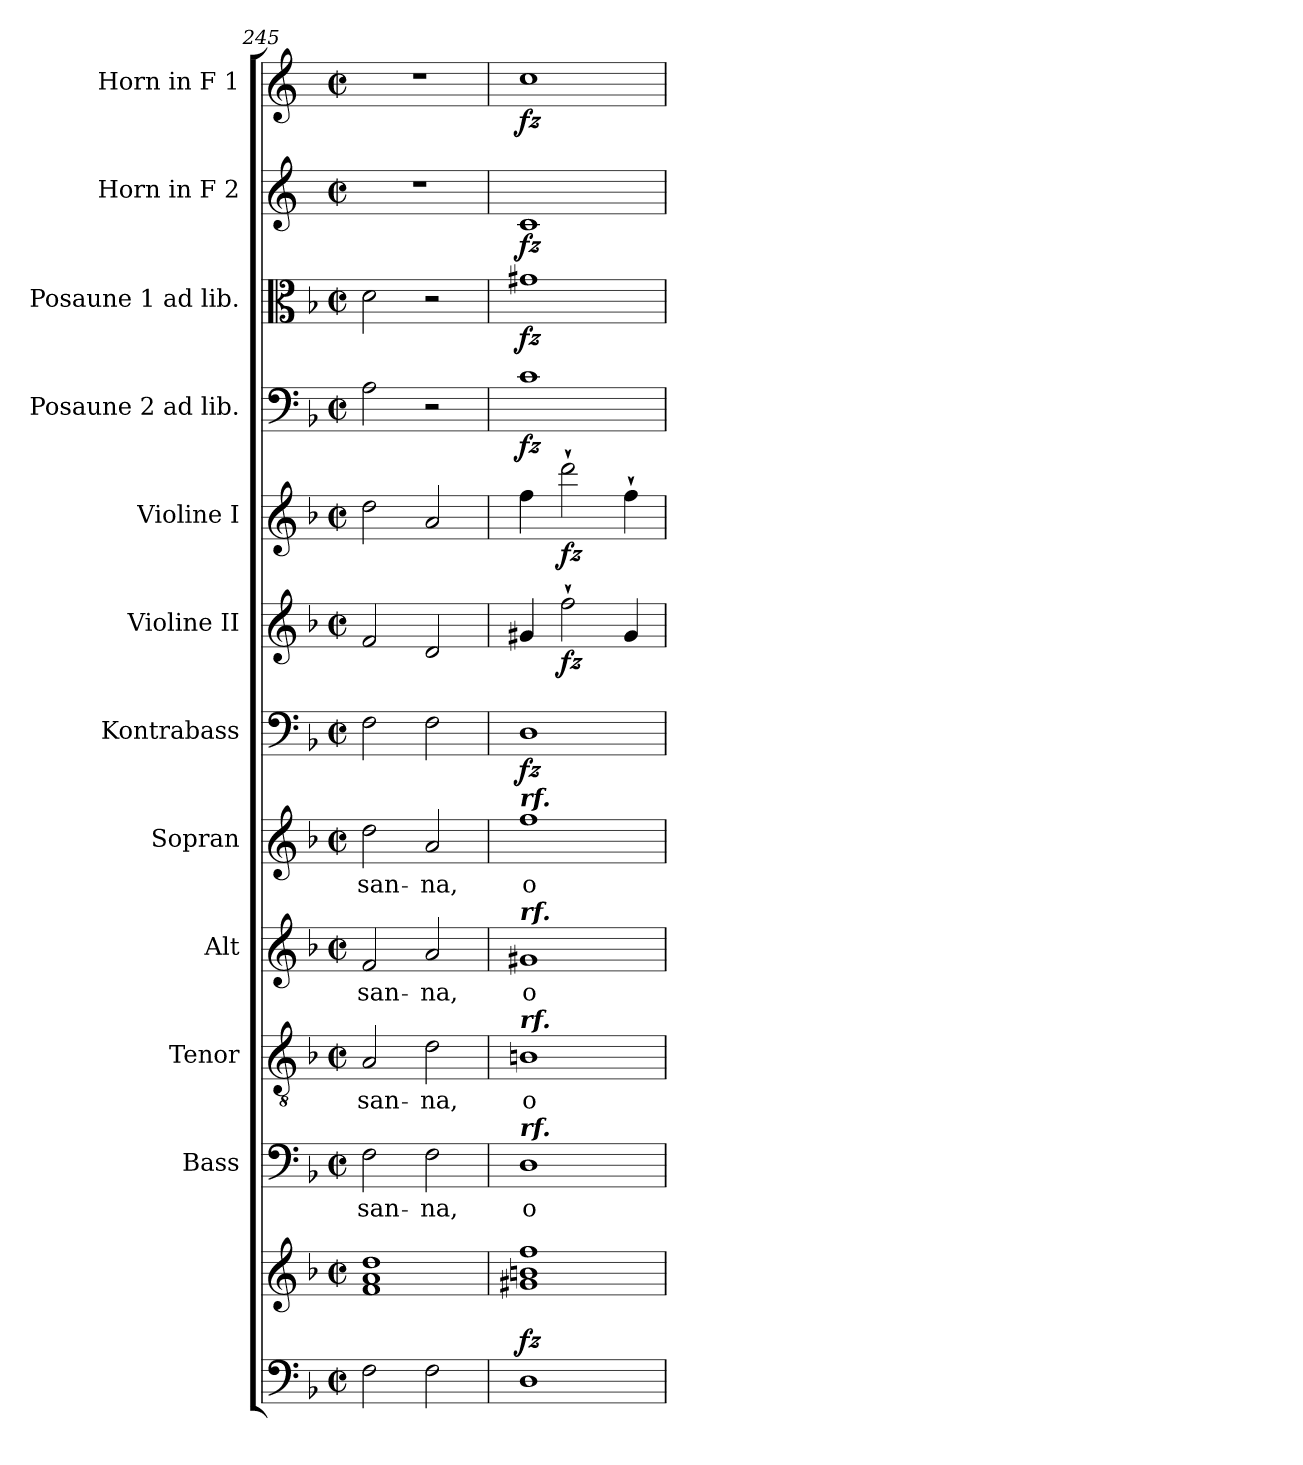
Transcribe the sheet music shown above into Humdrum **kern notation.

**kern	**kern	**dynam	**kern	**text	**kern	**text	**kern	**text	**kern	**text	**kern	**dynam	**kern	**dynam	**kern	**dynam	**kern	**dynam	**kern	**dynam	**kern	**dynam	**kern	**dynam
*part12	*part12	*part12	*part11	*part11	*part10	*part10	*part9	*part9	*part8	*part8	*part7	*part7	*part6	*part6	*part5	*part5	*part4	*part4	*part3	*part3	*part2	*part2	*part1	*part1
*staff13	*staff12	*staff12/13	*staff11	*staff11	*staff10	*staff10	*staff9	*staff9	*staff8	*staff8	*staff7	*staff7	*staff6	*staff6	*staff5	*staff5	*staff4	*staff4	*staff3	*staff3	*staff2	*staff2	*staff1	*staff1
*	*	*	*I"Bass	*	*I"Tenor	*	*I"Alt	*	*I"Sopran	*	*I"Kontrabass	*	*I"Violine II	*	*I"Violine I	*	*I"Posaune 2 ad lib.	*	*I"Posaune 1 ad lib.	*	*I"Horn in F 2	*	*I"Horn in F 1	*
*	*	*	*I'B.	*	*I'T.	*	*I'A.	*	*I'S.	*	*I'Kb.	*	*I'Vl. II	*	*I'Vl. I	*	*I'Pos. 2	*	*I'Pos. 1	*	*I'Hrn. F 2	*	*I'Hrn. F 1	*
*clefF4	*clefG2	*	*clefF4	*	*clefGv2	*	*clefG2	*	*clefG2	*	*clefF4	*	*clefG2	*	*clefG2	*	*clefF4	*	*clefC3	*	*clefG2	*	*clefG2	*
*	*	*	*	*	*	*	*	*	*	*	*ITrd7c12	*	*	*	*	*	*	*	*	*	*ITrd4c7	*	*ITrd4c7	*
*k[b-]	*k[b-]	*	*k[b-]	*	*k[b-]	*	*k[b-]	*	*k[b-]	*	*k[b-]	*	*k[b-]	*	*k[b-]	*	*k[b-]	*	*k[b-]	*	*k[b-]	*	*k[b-]	*
*F:	*F:	*	*F:	*	*F:	*	*F:	*	*F:	*	*F:	*	*F:	*	*F:	*	*F:	*	*F:	*	*F:	*	*F:	*
*M2/2	*M2/2	*	*M2/2	*	*M2/2	*	*M2/2	*	*M2/2	*	*M2/2	*	*M2/2	*	*M2/2	*	*M2/2	*	*M2/2	*	*M2/2	*	*M2/2	*
*met(c|)	*met(c|)	*	*met(c|)	*	*met(c|)	*	*met(c|)	*	*met(c|)	*	*met(c|)	*	*met(c|)	*	*met(c|)	*	*met(c|)	*	*met(c|)	*	*met(c|)	*	*met(c|)	*
=245	=245	=245	=245	=245	=245	=245	=245	=245	=245	=245	=245	=245	=245	=245	=245	=245	=245	=245	=245	=245	=245	=245	=245	=245
!	!	!	!	!LO:LY:b	!	!LO:LY:b	!	!LO:LY:b	!	!LO:LY:b	!	!	!	!	!	!	!	!	!	!	!	!	!	!
2F\	1f 1a 1dd	.	2F\	-san-	2A/	-san-	2f/	-san-	2dd\	-san-	2FF\	.	2f/	.	2dd\	.	2A\	.	2d\	.	1r	.	1r	.
!	!	!	!	!LO:LY:b	!	!LO:LY:b	!	!LO:LY:b	!	!LO:LY:b	!	!	!	!	!	!	!	!	!	!	!	!	!	!
2F\	.	.	2F\	-na,	2d\	-na,	2a/	-na,	2a/	-na,	2FF\	.	2d/	.	2a/	.	2r	.	2r	.	.	.	.	.
=246	=246	=246	=246	=246	=246	=246	=246	=246	=246	=246	=246	=246	=246	=246	=246	=246	=246	=246	=246	=246	=246	=246	=246	=246
!	!	!	!	!	!	!	!	!	!LO:TX:a:Bi:t=rf.	!	!	!	!	!	!	!	!	!	!	!	!	!	!	!
!	!	!	!	!	!	!	!LO:TX:a:Bi:t=rf.	!	!	!	!	!	!	!	!	!	!	!	!	!	!	!	!	!
!	!	!	!	!	!LO:TX:a:Bi:t=rf.	!	!	!	!	!	!	!	!	!	!	!	!	!	!	!	!	!	!	!
!	!	!	!LO:TX:a:Bi:t=rf.	!	!	!	!	!	!	!	!	!	!	!	!	!	!	!	!	!	!	!	!	!
!	!	!LO:DY:a=2	!	!LO:LY:b	!	!LO:LY:b	!	!LO:LY:b	!	!LO:LY:b	!	!LO:DY:b	!	!	!	!	!	!LO:DY:b	!	!LO:DY:b	!	!LO:DY:b	!	!LO:DY:b
1D	1g#X 1bn 1ff	fz	1D	o-	1Bn	o-	1g#X	o-	1ff	o-	1DD	fz	4g#X/	.	4ff\	.	1c	fz	1g#X	fz	1F	fz	1f	fz
!	!	!	!	!	!	!	!	!	!	!	!	!	!	!LO:DY:b	!	!LO:DY:b	!	!	!	!	!	!	!	!
.	.	.	.	.	.	.	.	.	.	.	.	.	2ff`>\	fz	2ddd`>\	fz	.	.	.	.	.	.	.	.
.	.	.	.	.	.	.	.	.	.	.	.	.	4g#/	.	4ff`>\	.	.	.	.	.	.	.	.	.
=	=	=	=	=	=	=	=	=	=	=	=	=	=	=	=	=	=	=	=	=	=	=	=	=
*-	*-	*-	*-	*-	*-	*-	*-	*-	*-	*-	*-	*-	*-	*-	*-	*-	*-	*-	*-	*-	*-	*-	*-	*-
